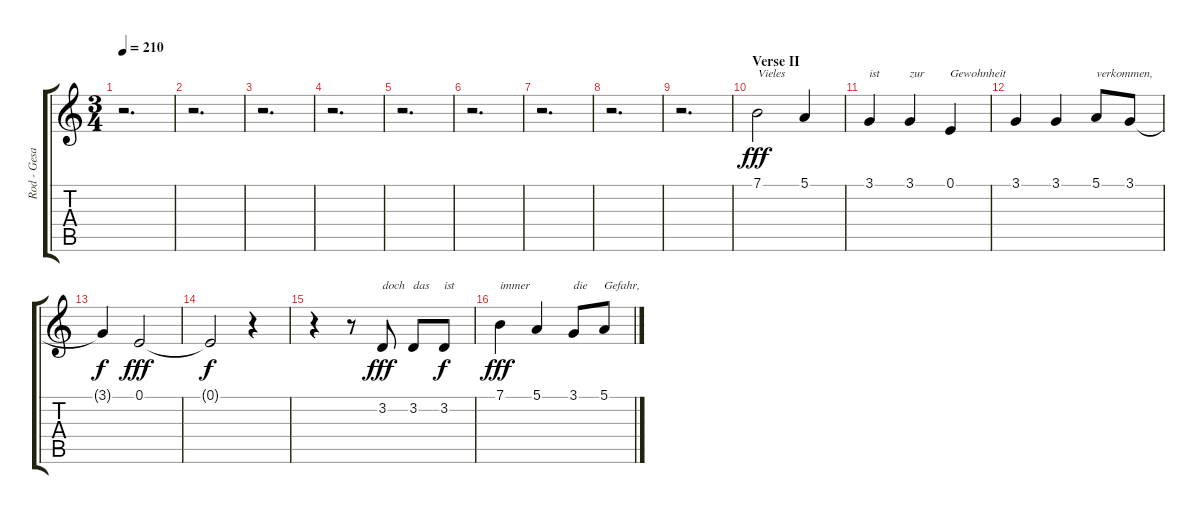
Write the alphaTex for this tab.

\track ("Rod - Gesang" "Rod - Gesa") {instrument bassoon}
\staff {score tabs}
\tuning (E4 B3 G3 D3 A2 E2) {hide}
\ts (3 4)
\tempo 210
\clef g2
\ks c
r.2{d dy f} |
r.2{d} |
r.2{d} |
r.2{d} |
r.2{d} |
r.2{d} |
r.2{d} |
r.2{d} |
r.2{d} |
\section ("" "Verse II")
7.1.2{txt "Vieles" dy fff} 5.1.4 |
3.1.4{txt "ist"} 3.1.4{txt "zur"} 0.1.4{txt "Gewohnheit"} |
3.1.4 3.1.4 5.1.8{txt "verkommen,"} 3.1.8 |
3.1{t}.4{dy f} 0.1.2{dy fff} |
0.1{t}.2{dy f} r.4 |
r.4 r.8 3.2.8{txt "doch" dy fff} 3.2.8{txt "das"} 3.2.8{txt "ist" dy f} |
7.1.4{txt "immer" dy fff} 5.1.4 3.1.8{txt "die"} 5.1.8{txt "Gefahr,"}
